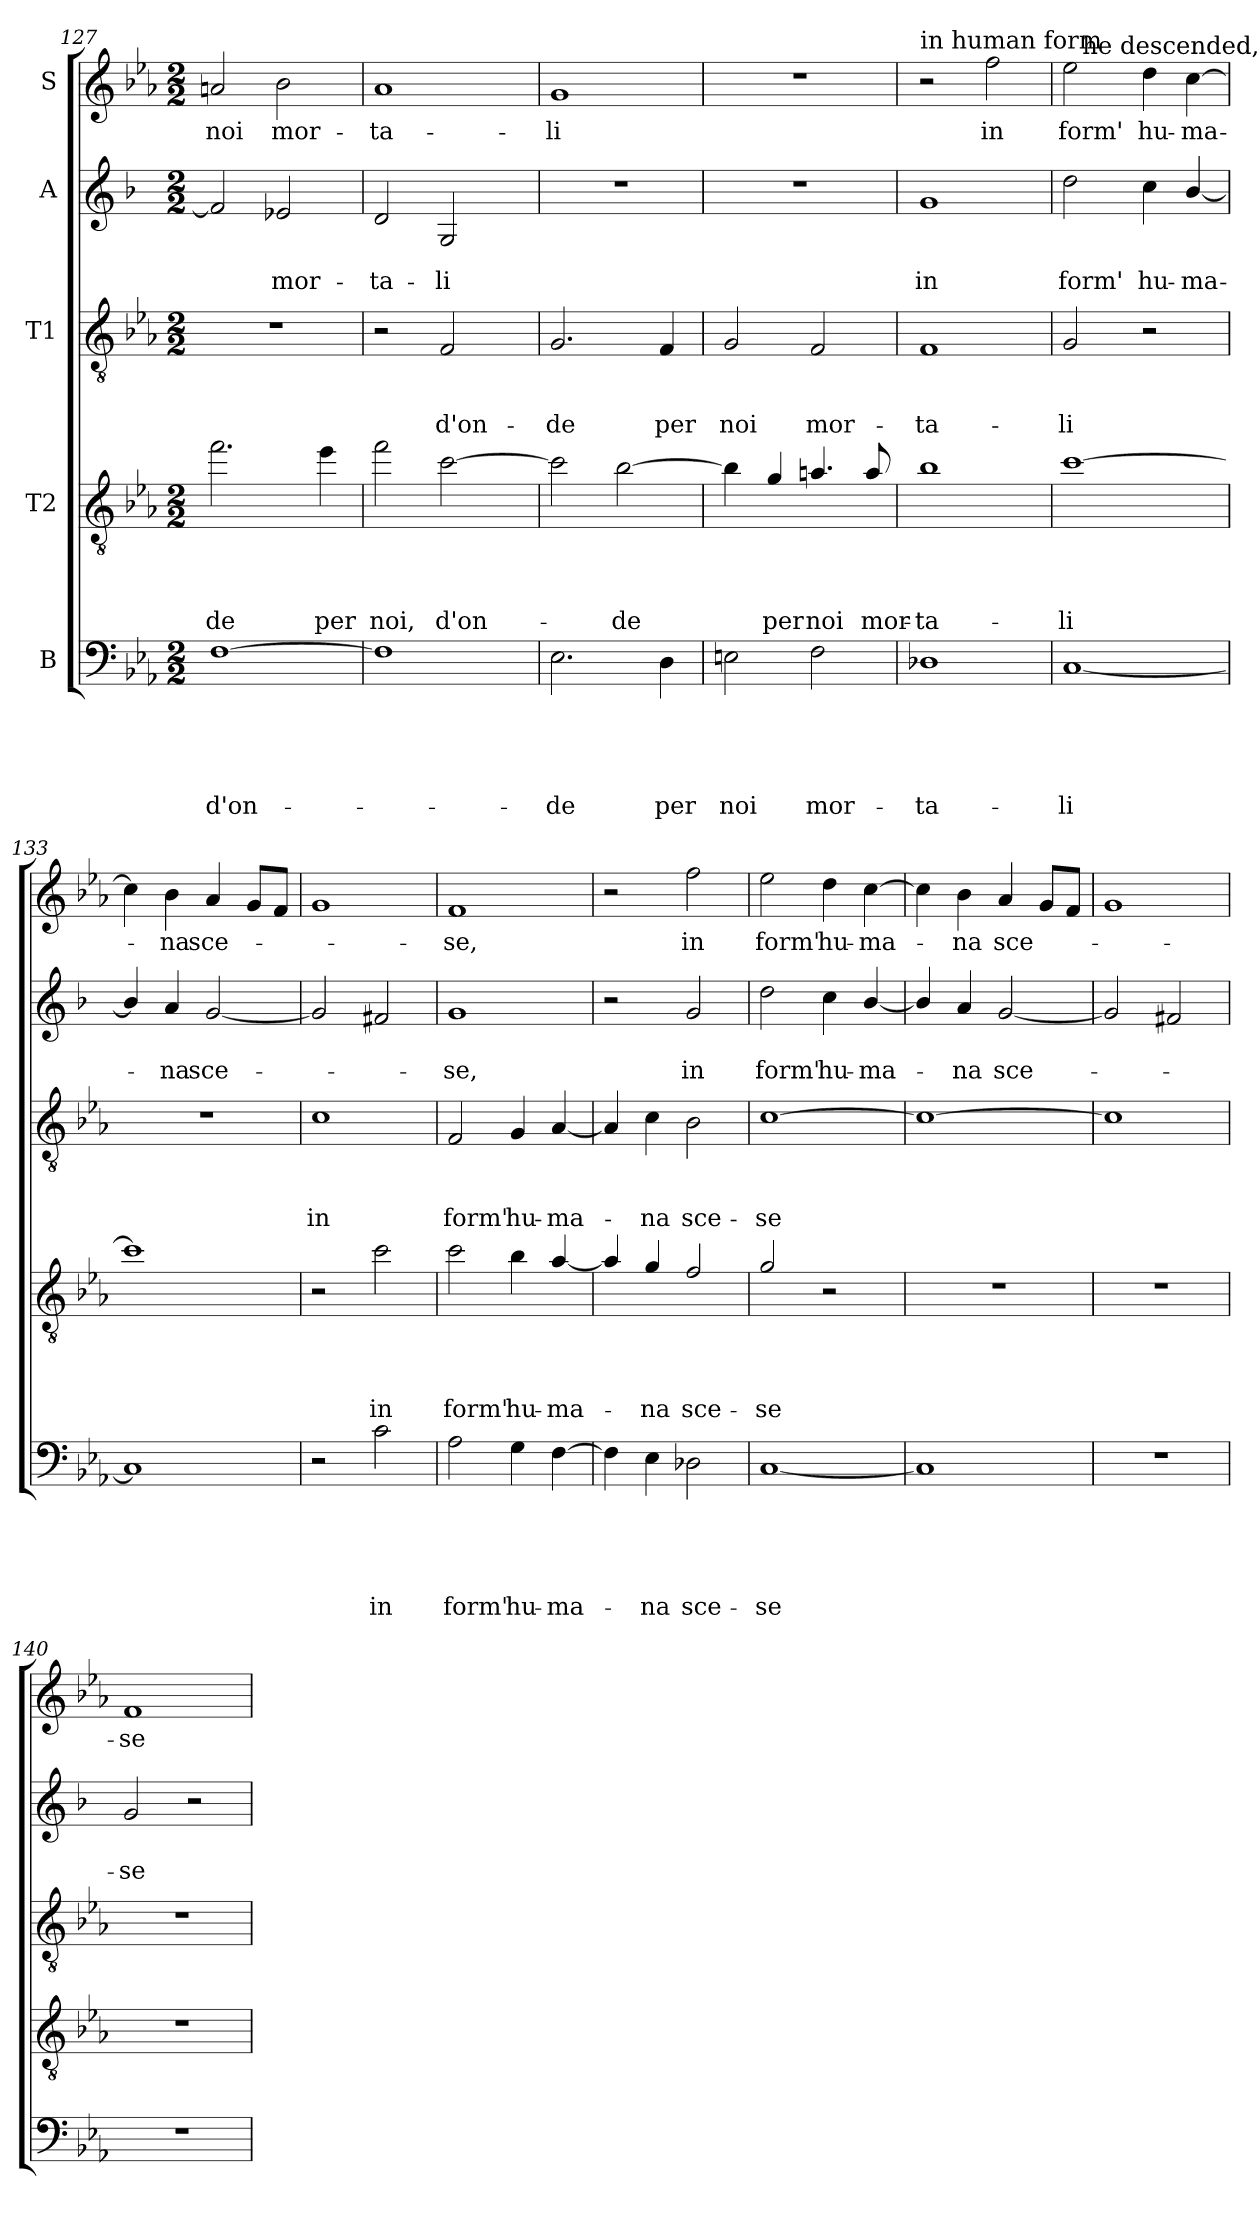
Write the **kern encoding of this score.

**kern	**text	**text	**text	**text	**text	**kern	**text	**text	**text	**text	**kern	**text	**text	**text	**kern	**text	**text	**kern	**text
*part5	*part5	*part5	*part5	*part5	*part5	*part4	*part4	*part4	*part4	*part4	*part3	*part3	*part3	*part3	*part2	*part2	*part2	*part1	*part1
*staff5	*staff5	*staff5	*staff5	*staff5	*staff5	*staff4	*staff4	*staff4	*staff4	*staff4	*staff3	*staff3	*staff3	*staff3	*staff2	*staff2	*staff2	*staff1	*staff1
*I"B	*	*	*	*	*	*I"T2	*	*	*	*	*I"T1	*	*	*	*I"A	*	*	*I"S	*
*clefF4	*	*	*	*	*	*clefGv2	*	*	*	*	*clefGv2	*	*	*	*clefG2	*	*	*clefG2	*
*	*	*	*	*	*	*ITrd8c14	*	*	*	*	*	*	*	*	*ITrd1c2	*	*	*	*
*k[b-e-a-]	*	*	*	*	*	*k[b-e-a-]	*	*	*	*	*k[b-e-a-]	*	*	*	*k[b-e-a-]	*	*	*k[b-e-a-]	*
*E-:	*	*	*	*	*	*E-:	*	*	*	*	*E-:	*	*	*	*E-:	*	*	*E-:	*
*M2/2	*	*	*	*	*	*M2/2	*	*	*	*	*M2/2	*	*	*	*M2/2	*	*	*M2/2	*
=127	=127	=127	=127	=127	=127	=127	=127	=127	=127	=127	=127	=127	=127	=127	=127	=127	=127	=127	=127
!	!	!	!	!	!LO:LY:b	!	!	!	!	!LO:LY:b	!	!	!	!	!	!	!	!	!LO:LY:b
[1F	.	.	.	.	d'on-	2.f\	.	.	.	-de	1r	.	.	.	2e-/]	.	.	2an/	noi
!	!	!	!	!	!	!	!	!	!	!	!	!	!	!	!	!	!LO:LY:b	!	!LO:LY:b
.	.	.	.	.	.	.	.	.	.	.	.	.	.	.	2d-X/	.	mor-	2b-\	mor-
!	!	!	!	!	!	!	!	!	!	!LO:LY:b	!	!	!	!	!	!	!	!	!
.	.	.	.	.	.	4e-\	.	.	.	per	.	.	.	.	.	.	.	.	.
=128	=128	=128	=128	=128	=128	=128	=128	=128	=128	=128	=128	=128	=128	=128	=128	=128	=128	=128	=128
!	!	!	!	!	!	!	!	!	!	!LO:LY:b	!	!	!	!	!	!	!LO:LY:b	!	!LO:LY:b
1F]	.	.	.	.	.	2f\	.	.	.	noi,	2r	.	.	.	2c/	.	-ta-	1a-	-ta-
!	!	!	!	!	!	!	!	!	!	!LO:LY:b	!	!	!	!LO:LY:b	!	!	!LO:LY:b	!	!
.	.	.	.	.	.	[2c\	.	.	.	d'on-	2F/	.	.	d'on-	2F/	.	-li	.	.
=129	=129	=129	=129	=129	=129	=129	=129	=129	=129	=129	=129	=129	=129	=129	=129	=129	=129	=129	=129
!	!	!	!	!	!LO:LY:b	!	!	!	!	!	!	!	!	!LO:LY:b	!	!	!	!	!LO:LY:b
2.E-\	.	.	.	.	-de	2c\]	.	.	.	.	2.G/	.	.	-de	1r	.	.	1g	-li
!	!	!	!	!	!	!	!	!	!	!LO:LY:b	!	!	!	!	!	!	!	!	!
.	.	.	.	.	.	[2B-\	.	.	.	-de	.	.	.	.	.	.	.	.	.
!	!	!	!	!	!LO:LY:b	!	!	!	!	!	!	!	!	!LO:LY:b	!	!	!	!	!
4D\	.	.	.	.	per	.	.	.	.	.	4F/	.	.	per	.	.	.	.	.
=130	=130	=130	=130	=130	=130	=130	=130	=130	=130	=130	=130	=130	=130	=130	=130	=130	=130	=130	=130
!	!	!	!	!	!LO:LY:b	!	!	!	!	!	!	!	!	!LO:LY:b	!	!	!	!	!
2En\	.	.	.	.	noi	4B-\]	.	.	.	.	2G/	.	.	noi	1r	.	.	1r	.
!	!	!	!	!	!	!	!	!	!	!LO:LY:b	!	!	!	!	!	!	!	!	!
.	.	.	.	.	.	4G/	.	.	.	per	.	.	.	.	.	.	.	.	.
!	!	!	!	!	!LO:LY:b	!	!	!	!	!LO:LY:b	!	!	!	!LO:LY:b	!	!	!	!	!
2F\	.	.	.	.	mor-	4.An/	.	.	.	noi	2F/	.	.	mor-	.	.	.	.	.
!	!	!	!	!	!	!	!	!	!	!LO:LY:b	!	!	!	!	!	!	!	!	!
.	.	.	.	.	.	8A/	.	.	.	mor-	.	.	.	.	.	.	.	.	.
=131	=131	=131	=131	=131	=131	=131	=131	=131	=131	=131	=131	=131	=131	=131	=131	=131	=131	=131	=131
!	!	!	!	!	!	!	!	!	!	!	!	!	!	!	!	!	!	!LO:TX:a:t=in human form	!
!	!	!	!	!	!LO:LY:b	!	!	!	!	!LO:LY:b	!	!	!	!LO:LY:b	!	!	!LO:LY:b	!	!
1D-X	.	.	.	.	-ta-	1B-	.	.	.	-ta-	1F	.	.	-ta-	1f	.	in	2r	.
!	!	!	!	!	!	!	!	!	!	!	!	!	!	!	!	!	!	!	!LO:LY:b
.	.	.	.	.	.	.	.	.	.	.	.	.	.	.	.	.	.	2ff\	in
!!LO:PB:g=z
=132	=132	=132	=132	=132	=132	=132	=132	=132	=132	=132	=132	=132	=132	=132	=132	=132	=132	=132	=132
!	!	!	!	!	!LO:LY:b	!	!	!	!	!LO:LY:b	!	!	!	!LO:LY:b	!	!	!LO:LY:b	!	!LO:LY:b
*	*	*	*	*	*	*	*	*	*	*	*	*	*	*	*	*	*	*^	*
[1C	.	.	.	.	-li	[1c	.	.	.	-li	2G/	.	.	-li	2cc\	.	form'	2ee-\	16ryy	form'
!	!	!	!	!	!	!	!	!	!	!	!	!	!	!	!	!	!	!	!LO:TX:a:t=he descended,	!
.	.	.	.	.	.	.	.	.	.	.	.	.	.	.	.	.	.	.	2...ryy	.
!	!	!	!	!	!	!	!	!	!	!	!	!	!	!	!	!	!LO:LY:b	!	!	!LO:LY:b
.	.	.	.	.	.	.	.	.	.	.	2r	.	.	.	4b-\	.	hu-	4dd\	.	hu-
!	!	!	!	!	!	!	!	!	!	!	!	!	!	!	!	!	!LO:LY:b	!	!	!LO:LY:b
.	.	.	.	.	.	.	.	.	.	.	.	.	.	.	[4a-/	.	-ma-	[4cc\	.	-ma-
*	*	*	*	*	*	*	*	*	*	*	*	*	*	*	*	*	*	*v	*v	*
=133	=133	=133	=133	=133	=133	=133	=133	=133	=133	=133	=133	=133	=133	=133	=133	=133	=133	=133	=133
1C]	.	.	.	.	.	1c]	.	.	.	.	1r	.	.	.	4a-/]	.	.	4cc\]	.
!	!	!	!	!	!	!	!	!	!	!	!	!	!	!	!	!	!LO:LY:b	!	!LO:LY:b
.	.	.	.	.	.	.	.	.	.	.	.	.	.	.	4g/	.	-na	4b-\	-na
!	!	!	!	!	!	!	!	!	!	!	!	!	!	!	!	!	!LO:LY:b	!	!LO:LY:b
.	.	.	.	.	.	.	.	.	.	.	.	.	.	.	[2f/	.	sce-	4a-/	sce-
.	.	.	.	.	.	.	.	.	.	.	.	.	.	.	.	.	.	8g/L	.
.	.	.	.	.	.	.	.	.	.	.	.	.	.	.	.	.	.	8f/J	.
=134	=134	=134	=134	=134	=134	=134	=134	=134	=134	=134	=134	=134	=134	=134	=134	=134	=134	=134	=134
!	!	!	!	!	!	!	!	!	!	!	!	!	!	!LO:LY:b	!	!	!	!	!
2r	.	.	.	.	.	2r	.	.	.	.	1c	.	.	in	2f/]	.	.	1g	.
!	!	!	!	!	!LO:LY:b	!	!	!	!	!LO:LY:b	!	!	!	!	!	!	!	!	!
2c\	.	.	.	.	in	2c\	.	.	.	in	.	.	.	.	2e/	.	.	.	.
=135	=135	=135	=135	=135	=135	=135	=135	=135	=135	=135	=135	=135	=135	=135	=135	=135	=135	=135	=135
!	!	!	!	!	!LO:LY:b	!	!	!	!	!LO:LY:b	!	!	!	!LO:LY:b	!	!	!LO:LY:b	!	!LO:LY:b
2A-\	.	.	.	.	form'	2c\	.	.	.	form'	2F/	.	.	form'	1f	.	-se,	1f	-se,
!	!	!	!	!	!LO:LY:b	!	!	!	!	!LO:LY:b	!	!	!	!LO:LY:b	!	!	!	!	!
4G\	.	.	.	.	hu-	4B-\	.	.	.	hu-	4G/	.	.	hu-	.	.	.	.	.
!	!	!	!	!	!LO:LY:b	!	!	!	!	!LO:LY:b	!	!	!	!LO:LY:b	!	!	!	!	!
[4F\	.	.	.	.	-ma-	[4A-/	.	.	.	-ma-	[4A-/	.	.	-ma-	.	.	.	.	.
=136	=136	=136	=136	=136	=136	=136	=136	=136	=136	=136	=136	=136	=136	=136	=136	=136	=136	=136	=136
4F\]	.	.	.	.	.	4A-/]	.	.	.	.	4A-/]	.	.	.	2r	.	.	2r	.
!	!	!	!	!	!LO:LY:b	!	!	!	!	!LO:LY:b	!	!	!	!LO:LY:b	!	!	!	!	!
4E-\	.	.	.	.	-na	4G/	.	.	.	-na	4c\	.	.	-na	.	.	.	.	.
!	!	!	!	!	!LO:LY:b	!	!	!	!	!LO:LY:b	!	!	!	!LO:LY:b	!	!	!LO:LY:b	!	!LO:LY:b
2D-X\	.	.	.	.	sce-	2F/	.	.	.	sce-	2B-\	.	.	sce-	2f/	.	in	2ff\	in
=137	=137	=137	=137	=137	=137	=137	=137	=137	=137	=137	=137	=137	=137	=137	=137	=137	=137	=137	=137
!	!	!	!	!	!LO:LY:b	!	!	!	!	!LO:LY:b	!	!	!	!LO:LY:b	!	!	!LO:LY:b	!	!LO:LY:b
[1C	.	.	.	.	-se	2G/	.	.	.	-se	[1c	.	.	-se	2cc\	.	form'	2ee-\	form'
!	!	!	!	!	!	!	!	!	!	!	!	!	!	!	!	!	!LO:LY:b	!	!LO:LY:b
.	.	.	.	.	.	2r	.	.	.	.	.	.	.	.	4b-\	.	hu-	4dd\	hu-
!	!	!	!	!	!	!	!	!	!	!	!	!	!	!	!	!	!LO:LY:b	!	!LO:LY:b
.	.	.	.	.	.	.	.	.	.	.	.	.	.	.	[4a-/	.	-ma-	[4cc\	-ma-
!!LO:LB:g=z
=138	=138	=138	=138	=138	=138	=138	=138	=138	=138	=138	=138	=138	=138	=138	=138	=138	=138	=138	=138
1C]	.	.	.	.	.	1r	.	.	.	.	1c_	.	.	.	4a-/]	.	.	4cc\]	.
!	!	!	!	!	!	!	!	!	!	!	!	!	!	!	!	!	!LO:LY:b	!	!LO:LY:b
.	.	.	.	.	.	.	.	.	.	.	.	.	.	.	4g/	.	-na	4b-\	-na
!	!	!	!	!	!	!	!	!	!	!	!	!	!	!	!	!	!LO:LY:b	!	!LO:LY:b
.	.	.	.	.	.	.	.	.	.	.	.	.	.	.	[2f/	.	sce-	4a-/	sce-
.	.	.	.	.	.	.	.	.	.	.	.	.	.	.	.	.	.	8g/L	.
.	.	.	.	.	.	.	.	.	.	.	.	.	.	.	.	.	.	8f/J	.
=139	=139	=139	=139	=139	=139	=139	=139	=139	=139	=139	=139	=139	=139	=139	=139	=139	=139	=139	=139
1r	.	.	.	.	.	1r	.	.	.	.	1c]	.	.	.	2f/]	.	.	1g	.
.	.	.	.	.	.	.	.	.	.	.	.	.	.	.	2e/	.	.	.	.
=140	=140	=140	=140	=140	=140	=140	=140	=140	=140	=140	=140	=140	=140	=140	=140	=140	=140	=140	=140
!	!	!	!	!	!	!	!	!	!	!	!	!	!	!	!	!	!LO:LY:b	!	!LO:LY:b
1r	.	.	.	.	.	1r	.	.	.	.	1r	.	.	.	2f/	.	-se	1f	-se
.	.	.	.	.	.	.	.	.	.	.	.	.	.	.	2r	.	.	.	.
=	=	=	=	=	=	=	=	=	=	=	=	=	=	=	=	=	=	=	=
*-	*-	*-	*-	*-	*-	*-	*-	*-	*-	*-	*-	*-	*-	*-	*-	*-	*-	*-	*-
